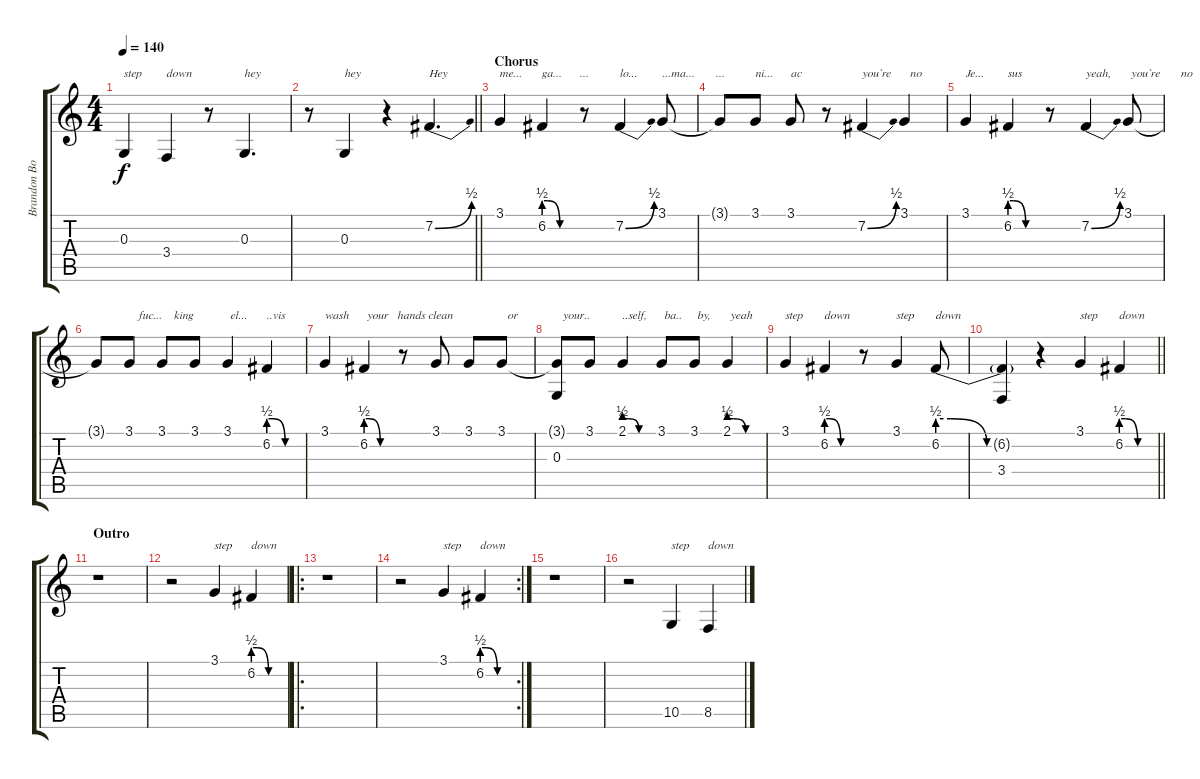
\track ("Brandon Boyd [Voice]" "Brandon Bo") {instrument lead6voice}
\staff {score tabs}
\tuning (E4 B3 G3 D3 A2 E2) {hide}
\ts (4 4)
\tempo 140
\clef g2
\ks c
0.3.4{txt "step" dy f} 3.4.4{txt "down"} r.8 0.3.4{d txt "hey"} |
\barLineRight lightlight
r.8 0.3.4{txt "hey"} r.4 7.2{be (bend 0 0 60 2)}.4{d txt "Hey"} |
\section ("" "Chorus")
3.1.4{txt "me..."} 6.2{be (custom 0 2 7 2 30 0 40 0 60 0)}.4{txt "ga...      ..."} r.8 7.2{be (bend 0 0 60 2)}.4{txt "lo..."} 3.1.8{txt "...ma...       ..."} |
3.1{t}.8 3.1.8{txt "ni..."} 3.1.8{txt "ac"} r.8 7.2{be (bend 0 0 60 2)}.4{txt "you`re"} 3.1.4{txt "  no"} |
3.1.4{txt "Je..."} 6.2{be (custom 0 2 7 2 30 0 40 0 60 0)}.4{txt "sus"} r.8 7.2{be (bend 0 0 60 2)}.4{txt "yeah,"} 3.1.8{txt " you`re       no"} |
3.1{t}.8 3.1.8{txt "   fuc..."} 3.1.8{txt "    king"} 3.1.8 3.1.4{txt " el..."} 6.2{be (custom 0 2 8 2 30 0 60 0)}.4{txt "..vis"} |
3.1.4{txt "wash"} 6.2{be (custom 0 2 7 2 30 0 40 0 60 0)}.4{txt " your   hands clean"} r.8 3.1.8 3.1.8 3.1.8{txt "  or"} |
(3.1{t} 0.3).8{txt "  your.."} 3.1.8 2.1{be (custom 0 2 8 2 30 0 60 0)}.4{txt "..self,"} 3.1.8{txt " ba.."} 3.1.8{txt " by,"} 2.1{be (custom 0 2 8 2 30 0 60 0)}.4{txt " yeah"} |
3.1.4{txt "step"} 6.2{be (custom 0 2 7 2 30 0 40 0 60 0)}.4{txt "down"} r.8 3.1.4{txt "step"} 6.2{be (custom 0 2 8 2 30 0 60 0)}.8{txt "down"} |
\barLineRight lightlight
(6.2{t} 3.4).4 r.4 3.1.4{txt "step"} 6.2{be (custom 0 2 8 2 30 0 60 0)}.4{txt "down"} |
\section ("" "Outro")
r.1 |
r.2 3.1.4{txt "step"} 6.2{be (custom 0 2 8 2 30 0 60 0)}.4{txt "down"} |
\ro
r.1 |
\rc 2
r.2 3.1.4{txt "step"} 6.2{be (custom 0 2 8 2 30 0 60 0)}.4{txt "down"} |
r.1 |
r.2 10.5.4{txt "step"} 8.5.4{txt "down"}
